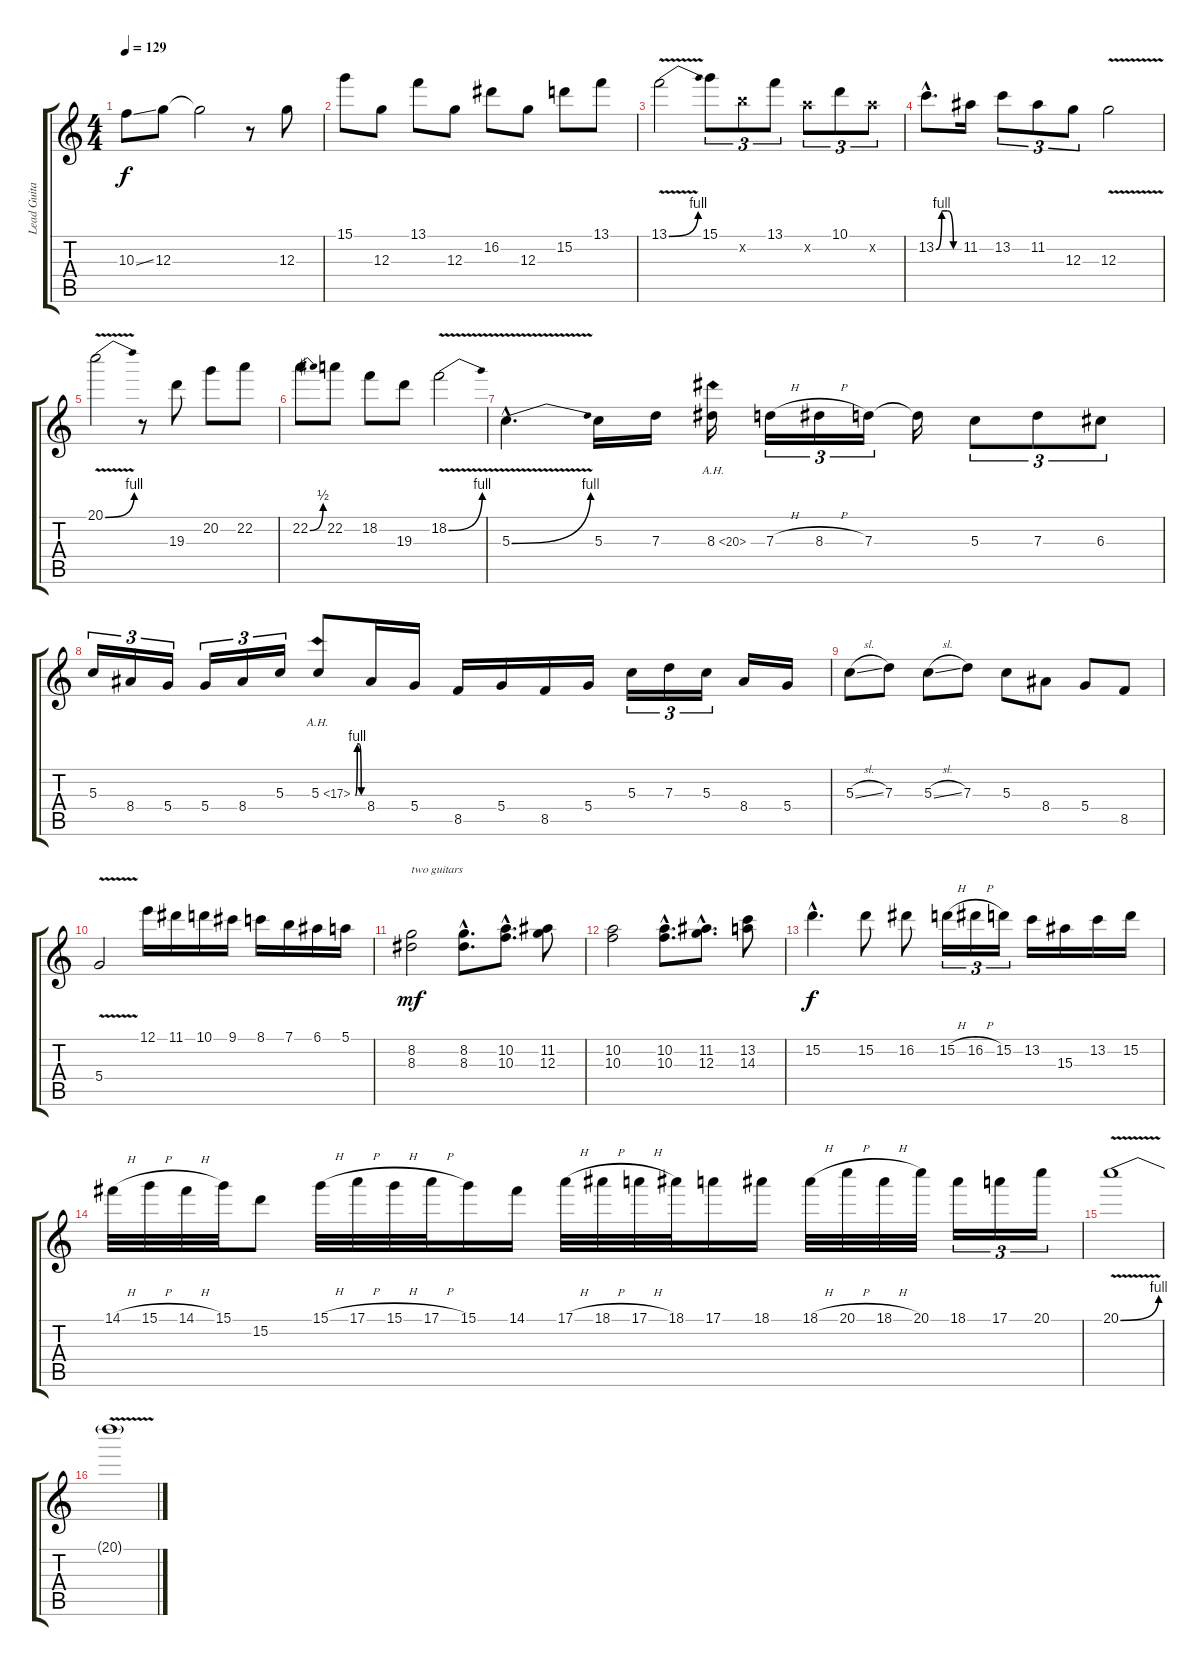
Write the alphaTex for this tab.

\track ("Lead Guitar" "Lead Guita") {instrument distortionguitar}
\staff {score tabs}
\tuning (E4 B3 G3 D3 A2 E2) {hide}
\ts (4 4)
\tempo 129
\clef g2
\ks c
10.3{ss}.8{dy f} 12.3.8 12.3{t}.2 r.8 12.3.8 |
15.1.8 12.3.8 13.1.8 12.3.8 16.2.8 12.3.8 15.2.8 13.1.8 |
13.1{be (bend 0 0 60 4) v}.2 15.1.8{tu (3 2)} 12.2{x}.8{tu (3 2)} 13.1.8{tu (3 2)} 10.2{x}.8{tu (3 2)} 10.1.8{tu (3 2)} 10.2{x}.8{tu (3 2)} |
13.2{be (custom 0 0 15 4 30 4 45 0 60 0) hac}.8{d} 11.2.16 13.2.8{tu (3 2)} 11.2.8{tu (3 2)} 12.3.8{tu (3 2)} 12.3{v}.2 |
20.1{be (bend 0 0 60 4) v}.2 r.8 19.3.8 20.2.8 22.2.8 |
22.2{be (bend 0 0 60 2)}.8 22.2.8 18.2.8 19.3.8 18.2{be (bend 0 0 60 4) v}.2 |
5.3{be (bend 0 0 60 4) v hac}.4{d} 5.3.16 7.3.16 8.3{ah 12}.16 7.3{h}.16{tu (3 2)} 8.3{h}.16{tu (3 2)} 7.3.16{tu (3 2)} 7.3{t}.16 5.3.8{tu (3 2)} 7.3.8{tu (3 2)} 6.3.8{tu (3 2)} |
5.3.16{tu (3 2)} 8.4.16{tu (3 2)} 5.4.16{tu (3 2)} 5.4.16{tu (3 2)} 8.4.16{tu (3 2)} 5.3.16{tu (3 2)} 5.3{be (custom 0 0 15 4 30 4 45 0 60 0) ah 12}.8 8.4.16 5.4.16 8.5.16 5.4.16 8.5.16 5.4.16 5.3.16{tu (3 2)} 7.3.16{tu (3 2)} 5.3.16{tu (3 2)} 8.4.16 5.4.16 |
5.3{sl}.8 7.3.8 5.3{sl}.8 7.3.8 5.3.8 8.4.8 5.4.8 8.5.8 |
5.4{v}.2 12.1.16{instrument guitarfretnoise} 11.1.16 10.1.16 9.1.16 8.1.16 7.1.16 6.1.16 5.1.16 |
(8.2 8.3).2{txt "two guitars" dy mf instrument distortionguitar} (8.2{hac} 8.3{hac}).8{d} (10.2{hac} 10.3{hac}).8{d} (11.2 12.3).8 |
(10.2 10.3).2 (10.2{hac} 10.3{hac}).8{d} (11.2{hac} 12.3{hac}).8{d} (13.2 14.3).8 |
15.2{hac}.4{d dy f} 15.2.8 16.2.8 15.2{h}.16{tu (3 2)} 16.2{h}.16{tu (3 2)} 15.2.16{tu (3 2)} 13.2.16 15.3.16 13.2.16 15.2.16 |
14.1{h}.32 15.1{h}.32 14.1{h}.32 15.1.32 15.2.8 15.1{h}.32 17.1{h}.32 15.1{h}.32 17.1{h}.32 15.1.16 14.1.16 17.1{h}.32 18.1{h}.32 17.1{h}.32 18.1.32 17.1.16 18.1.16 18.1{h}.32 20.1{h}.32 18.1{h}.32 20.1.32 18.1.16{tu (3 2)} 17.1.16{tu (3 2)} 20.1.16{tu (3 2)} |
\section ("" "")
20.1{be (bend 0 0 60 4) v}.1{volume 0} |
20.1{t}.1
